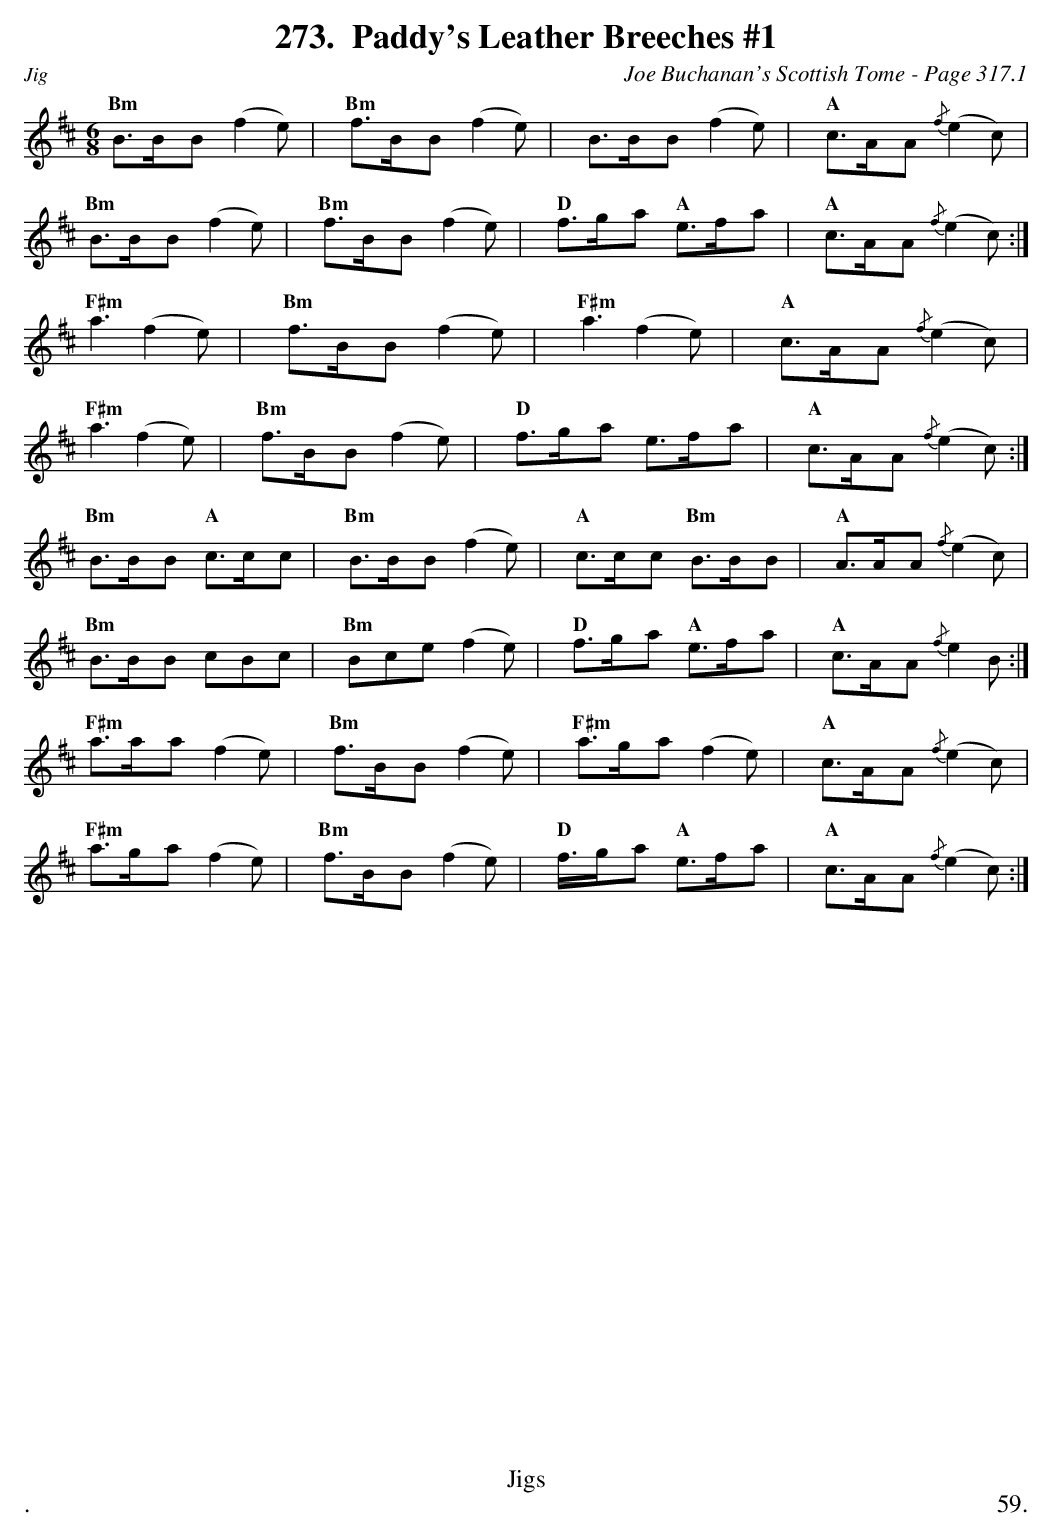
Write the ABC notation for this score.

X:1
T:Paddy's Leather Breeches #1
C:Joe Buchanan's Scottish Tome - Page 317.1
L:1/8
M:6/8
K:D
"Bm" B>BB (f2 e) | "Bm" f>BB (f2 e) | B>BB (f2  e)   | "A" c>AA {/f}(e2 c) |
"Bm" B>BB (f2 e) | "Bm" f>BB (f2 e) | "D" f>ga "A" e>fa | "A" c>AA {/f}(e2 c) :|
"F#m" a3 (f2 e) | "Bm" f>BB (f2 e) | "F#m" a3 (f2 e) | "A" c>AA {/f}(e2 c) |
"F#m" a3 (f2 e) | "Bm" f>BB (f2 e) | "D" f>ga e>fa  | "A" c>AA {/f}(e2 c) :|
"Bm" B>BB "A" c>cc | "Bm" B>BB (f2 e) | "A" c>cc "Bm" B>BB | "A" A>AA {/f}(e2 c) |
"Bm" B>BB cBc  | "Bm" Bce (f2 e) | "D" f>ga "A" e>fa | "A" c>AA {/f}e2 B :|
"F#m" a>aa (f2 e) | "Bm" f>BB (f2 e) | "F#m" a>ga (f2 e) | "A" c>AA {/f}(e2 c) |
"F#m" a>ga (f2 e) | "Bm" f>BB (f2 e) | "D" f/>ga "A" e>fa | "A" c>AA {/f}(e2 c) :|
